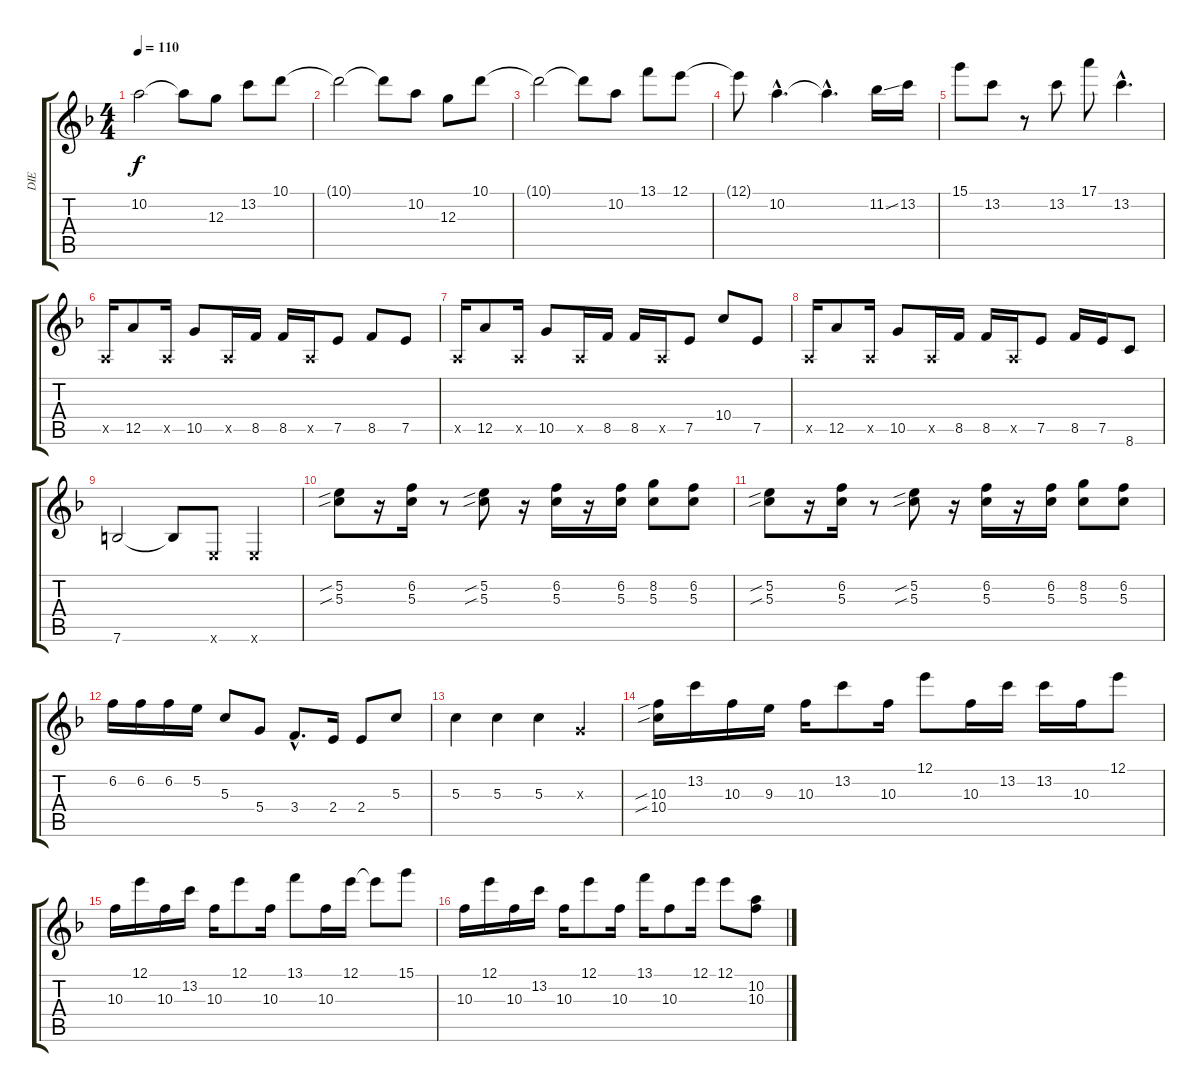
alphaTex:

\track ("DIE" "DIE") {instrument overdrivenguitar}
\staff {score tabs}
\tuning (E4 B3 G3 D3 A2 E2) {hide}
\ts (4 4)
\tempo 110
\clef g2
\ks f
10.2{t}.2{dy f} 10.2{t}.8 12.3.8 13.2.8 10.1.8 |
10.1{t}.2 10.1{t}.8 10.2.8 12.3.8 10.1.8 |
10.1{t}.2 10.1{t}.8 10.2.8 13.1.8 12.1.8 |
12.1{t}.8 10.2{hac}.4{d} 10.2{hac t}.4{d} 11.2{ss}.16 13.2.16 |
15.1.8 13.2.8 r.8 13.2.8 17.1.8 13.2{hac}.4{d} |
0.5{x}.16{balance 8} 12.5.8 0.5{x}.16 10.5.8 0.5{x}.16 8.5.16 8.5.16 0.5{x}.16 7.5.8 8.5.8 7.5.8 |
0.5{x}.16 12.5.8 0.5{x}.16 10.5.8 0.5{x}.16 8.5.16 8.5.16 0.5{x}.16 7.5.8 10.4.8 7.5.8 |
0.5{x}.16 12.5.8 0.5{x}.16 10.5.8 0.5{x}.16 8.5.16 8.5.16 0.5{x}.16 7.5.8 8.5.16 7.5.16 8.6.8 |
7.6.2 7.6{t}.8 0.6{x}.8 0.6{x}.4 |
(5.2{sib} 5.3{sib}).8 r.16 (6.2 5.3).16 r.8 (5.2{sib} 5.3{sib}).8 r.16 (6.2 5.3).16 r.16 (6.2 5.3).16 (8.2 5.3).8 (6.2 5.3).8 |
(5.2{sib} 5.3{sib}).8 r.16 (6.2 5.3).16 r.8 (5.2{sib} 5.3{sib}).8 r.16 (6.2 5.3).16 r.16 (6.2 5.3).16 (8.2 5.3).8 (6.2 5.3).8 |
6.2.16 6.2.16 6.2.16 5.2.16 5.3.8 5.4.8 3.4{hac}.8{d} 2.4.16 2.4.8 5.3.8 |
5.3.4 5.3.4 5.3.4 0.3{x}.4 |
(10.3{sib} 10.4{sib}).16 13.2.16 10.3.16 9.3.16 10.3.16 13.2.8 10.3.16 12.1.8 10.3.16 13.2.16 13.2.16 10.3.16 12.1.8 |
10.3.16 12.1.16 10.3.16 13.2.16 10.3.16 12.1.8 10.3.16 13.1.8 10.3.16 12.1.16 12.1{t}.8 15.1.8 |
10.3.16 12.1.16 10.3.16 13.2.16 10.3.16 12.1.8 10.3.16 13.1.16 10.3.8 12.1.16 12.1.8 (10.2 10.3).8
